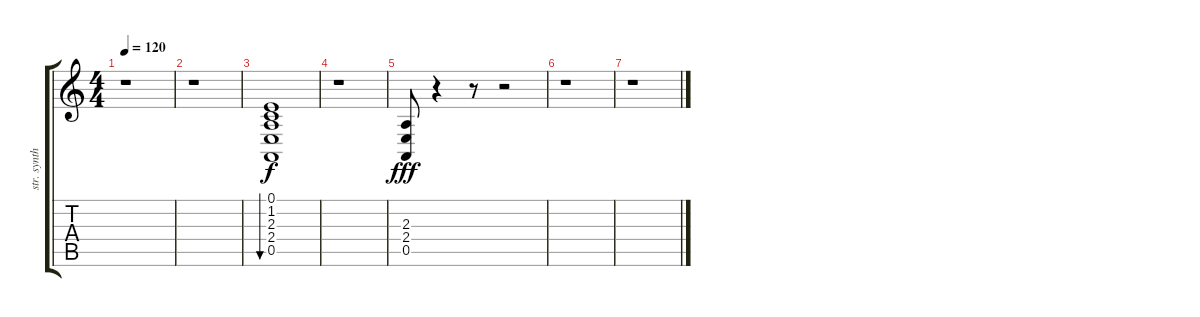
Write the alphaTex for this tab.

\track ("str. synth" "str. synth") {instrument lead2sawtooth}
\staff {score tabs}
\tuning (E4 B3 G3 D3 A2 E2) {hide}
\ts (4 4)
\tempo 120
\clef g2
\ks c
r.1{dy f} |
r.1 |
(0.1 1.2 2.3 2.4 0.5).1{bu 480} |
r.1 |
(2.3 2.4 0.5).8{dy fff} r.4 r.8 r.2 |
r.1 |
r.1
